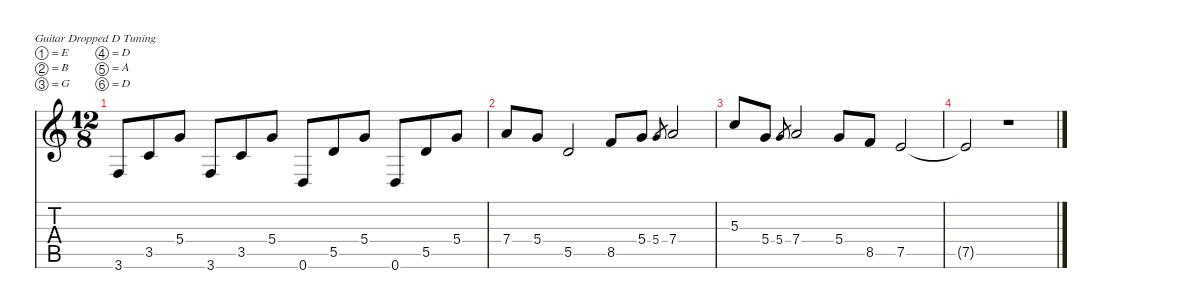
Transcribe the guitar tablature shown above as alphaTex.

\defaultSystemsLayout 4
\hideDynamics
\bracketExtendMode nobrackets
\singleTrackTrackNamePolicy hidden
\multiTrackTrackNamePolicy hidden
\firstSystemTrackNameMode fullname
\firstSystemTrackNameOrientation horizontal
\otherSystemsTrackNameOrientation horizontal
\track ("Distortion 1" "dist.guit.") {instrument distortionguitar}
\staff {score tabs}
\tuning (E4 B3 G3 D3 A2 D2)
\ts (12 8)
\tempo (106 hide)
\clef g2
\ks c
3.6.8{dy f beam Up} 3.5.8{beam Up} 5.4.8{beam Up} 3.6.8{beam Up} 3.5.8{beam Up} 5.4.8{beam Up} 0.6.8{beam Up} 5.5.8{beam Up} 5.4.8{beam Up} 0.6.8{beam Up} 5.5.8{beam Up} 5.4.8{beam Up} |
7.4.8{beam Up} 5.4.8{beam Up} 5.5.2{beam Up} 8.5.8{beam Up} 5.4.8{beam Up} 5.4.8{gr dy mf beam Up} 7.4.2{dy f beam Up} |
5.3.8{beam Up} 5.4.8{beam Up} 5.4.8{gr dy mf beam Up} 7.4.2{dy f beam Up} 5.4.8{beam Up} 8.5.8{beam Up} 7.5.2{beam Up} |
7.5{t}.2{beam Up} r.1{beam Down}
